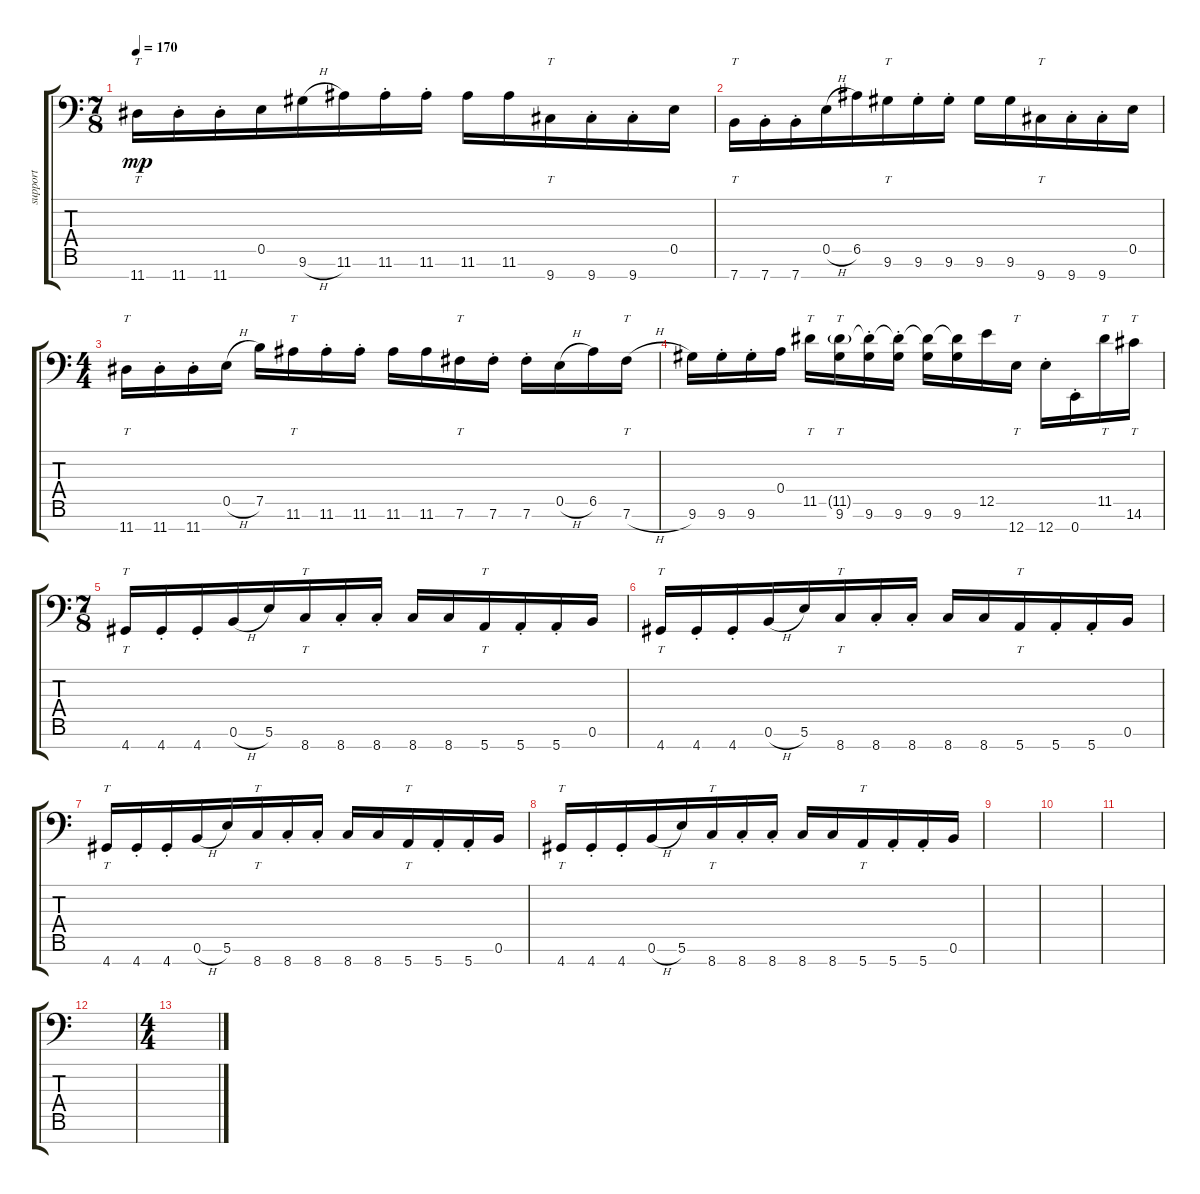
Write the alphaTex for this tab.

\track ("support" "support") {instrument overdrivenguitar}
\staff {score tabs}
\tuning (B3 G3 D3 A2 E2 B1 E1) {hide}
\ts (7 8)
\tempo 170
\clef f4
\ks c
11.7.16{tt dy mp} 11.7{st}.16 11.7{st}.16 0.5.16 9.6{h}.16 11.6.16 11.6{st}.16 11.6{st}.16 11.6.16 11.6.16 9.7.16{tt} 9.7{st}.16 9.7{st}.16 0.5.16 |
7.7.16{tt} 7.7{st}.16 7.7{st}.16 0.5{h}.16 6.5.16 9.6.16{tt} 9.6{st}.16 9.6{st}.16 9.6.16 9.6.16 9.7.16{tt} 9.7{st}.16 9.7{st}.16 0.5.16 |
\ts (4 4)
11.7.16{tt} 11.7{st}.16 11.7{st}.16 0.5{h}.16 7.5.16 11.6.16{tt} 11.6{st}.16 11.6{st}.16 11.6.16 11.6.16 7.6.16{tt} 7.6{st}.16 7.6{st}.16 0.5{h}.16 6.5.16 7.6{h}.16{tt} |
9.6.16 9.6{st}.16 9.6{st}.16 0.4.16 11.5.16{tt} (11.5{g} 9.6).16{tt} (11.5{t} 9.6{st}).16 (11.5{t} 9.6{st}).16 (11.5{t} 9.6).16 (11.5{t} 9.6).16 12.5.16 12.7.16{tt} 12.7{st}.16 0.7{st}.16 11.5.16{tt} 14.6.16{tt} |
\ts (7 8)
4.7.16{tt} 4.7{st}.16 4.7{st}.16 0.6{h}.16 5.6.16 8.7.16{tt} 8.7{st}.16 8.7{st}.16 8.7.16 8.7.16 5.7.16{tt} 5.7{st}.16 5.7{st}.16 0.6.16 |
4.7.16{tt} 4.7{st}.16 4.7{st}.16 0.6{h}.16 5.6.16 8.7.16{tt} 8.7{st}.16 8.7{st}.16 8.7.16 8.7.16 5.7.16{tt} 5.7{st}.16 5.7{st}.16 0.6.16 |
4.7.16{tt} 4.7{st}.16 4.7{st}.16 0.6{h}.16 5.6.16 8.7.16{tt} 8.7{st}.16 8.7{st}.16 8.7.16 8.7.16 5.7.16{tt} 5.7{st}.16 5.7{st}.16 0.6.16 |
4.7.16{tt} 4.7{st}.16 4.7{st}.16 0.6{h}.16 5.6.16 8.7.16{tt} 8.7{st}.16 8.7{st}.16 8.7.16 8.7.16 5.7.16{tt} 5.7{st}.16 5.7{st}.16 0.6.16 |
|
|
|
|
\ts (4 4)
